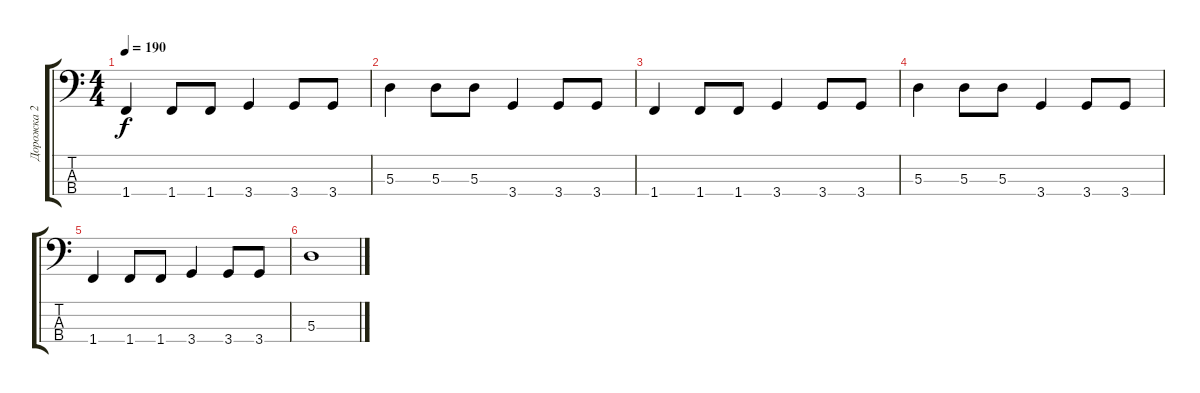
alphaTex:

\track ("Дорожка 2" "Дорожка 2") {instrument electricbassfinger}
\staff {score tabs}
\tuning (G2 D2 A1 E1) {hide}
\ts (4 4)
\tempo 190
\clef f4
\ks c
1.4.4{dy f} 1.4.8 1.4.8 3.4.4 3.4.8 3.4.8 |
5.3.4 5.3.8 5.3.8 3.4.4 3.4.8 3.4.8 |
1.4.4 1.4.8 1.4.8 3.4.4 3.4.8 3.4.8 |
5.3.4 5.3.8 5.3.8 3.4.4 3.4.8 3.4.8 |
1.4.4 1.4.8 1.4.8 3.4.4 3.4.8 3.4.8 |
5.3.1
